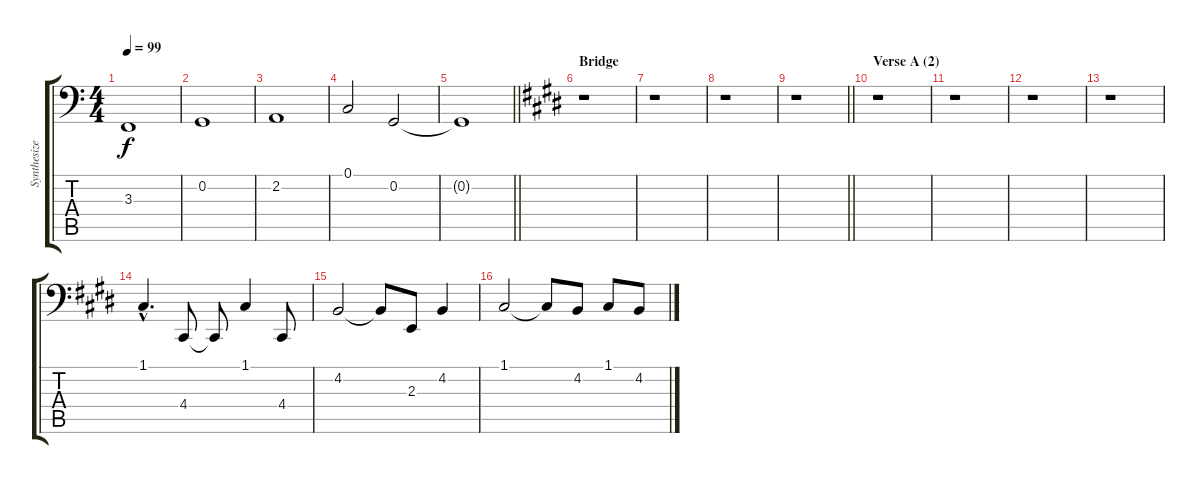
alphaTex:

\track ("Synthesizer I" "Synthesize") {instrument lead1square}
\staff {score tabs}
\tuning (C3 G2 D2 A1 E1 B0) {hide}
\ts (4 4)
\tempo 99
\clef f4
\ks c
3.3.1{dy f} |
0.2.1 |
2.2.1 |
0.1.2 0.2.2 |
\barLineRight lightlight
0.2{t}.1 |
\section ("" "Bridge")
\ks c#minor
r.1 |
r.1 |
r.1 |
\barLineRight lightlight
r.1 |
\section ("" "Verse A (2)")
r.1 |
r.1 |
r.1 |
r.1 |
1.1{hac}.4{d} 4.4.8 4.4{t}.8 1.1.4 4.4.8 |
4.2.2 4.2{t}.8 2.3.8 4.2.4 |
1.1.2 1.1{t}.8 4.2.8 1.1.8 4.2.8
